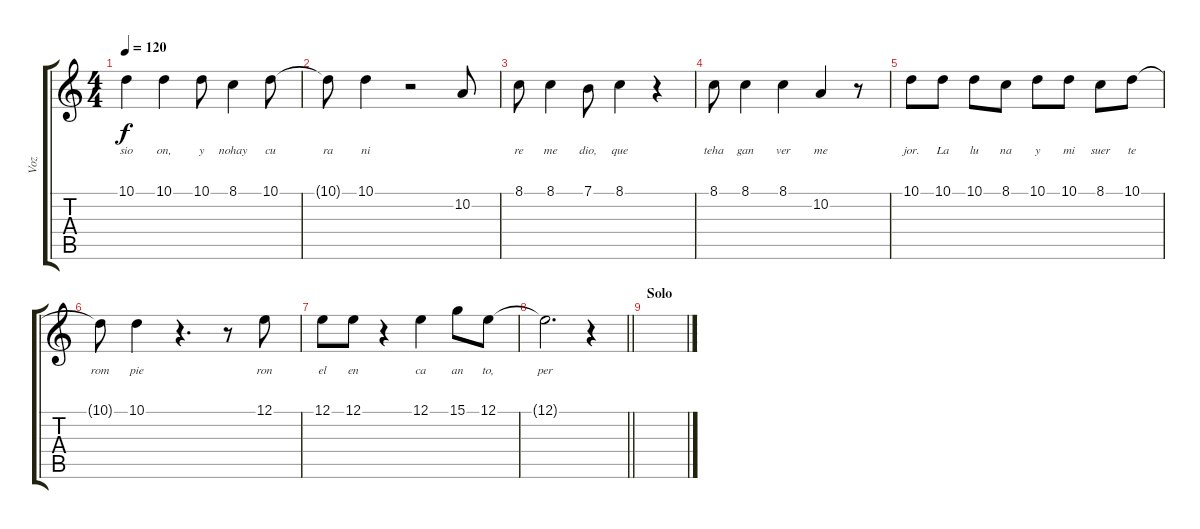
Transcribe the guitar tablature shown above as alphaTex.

\track ("Voz" "Voz") {instrument panflute}
\staff {score tabs}
\tuning (E4 B3 G3 D3 A2 E2) {hide}
\ts (4 4)
\tempo 120
\clef g2
\ks c
10.1.4{lyrics (0 "sio") lyrics (1 "") lyrics (2 "") lyrics (3 "") lyrics (4 "") dy f} 10.1.4{lyrics (0 "on,") lyrics (1 "") lyrics (2 "") lyrics (3 "") lyrics (4 "")} 10.1.8{lyrics (0 "y") lyrics (1 "") lyrics (2 "") lyrics (3 "") lyrics (4 "")} 8.1.4{lyrics (0 "nohay") lyrics (1 "") lyrics (2 "") lyrics (3 "") lyrics (4 "")} 10.1.8{lyrics (0 "cu") lyrics (1 "") lyrics (2 "") lyrics (3 "") lyrics (4 "")} |
10.1{t}.8{lyrics (0 "ra") lyrics (1 "") lyrics (2 "") lyrics (3 "") lyrics (4 "")} 10.1.4{lyrics (0 "ni") lyrics (1 "") lyrics (2 "") lyrics (3 "") lyrics (4 "")} r.2 10.2.8{lyrics (0 "") lyrics (1 "") lyrics (2 "") lyrics (3 "") lyrics (4 "")} |
8.1.8{lyrics (0 "re") lyrics (1 "") lyrics (2 "") lyrics (3 "") lyrics (4 "")} 8.1.4{lyrics (0 "me") lyrics (1 "") lyrics (2 "") lyrics (3 "") lyrics (4 "")} 7.1.8{lyrics (0 "dio,") lyrics (1 "") lyrics (2 "") lyrics (3 "") lyrics (4 "")} 8.1.4{lyrics (0 "que") lyrics (1 "") lyrics (2 "") lyrics (3 "") lyrics (4 "")} r.4 |
8.1.8{lyrics (0 "teha") lyrics (1 "") lyrics (2 "") lyrics (3 "") lyrics (4 "")} 8.1.4{lyrics (0 "gan") lyrics (1 "") lyrics (2 "") lyrics (3 "") lyrics (4 "")} 8.1.4{lyrics (0 "ver") lyrics (1 "") lyrics (2 "") lyrics (3 "") lyrics (4 "")} 10.2.4{lyrics (0 "me") lyrics (1 "") lyrics (2 "") lyrics (3 "") lyrics (4 "")} r.8 |
10.1.8{lyrics (0 "jor.") lyrics (1 "") lyrics (2 "") lyrics (3 "") lyrics (4 "")} 10.1.8{lyrics (0 "La") lyrics (1 "") lyrics (2 "") lyrics (3 "") lyrics (4 "")} 10.1.8{lyrics (0 "lu") lyrics (1 "") lyrics (2 "") lyrics (3 "") lyrics (4 "")} 8.1.8{lyrics (0 "na") lyrics (1 "") lyrics (2 "") lyrics (3 "") lyrics (4 "")} 10.1.8{lyrics (0 "y") lyrics (1 "") lyrics (2 "") lyrics (3 "") lyrics (4 "")} 10.1.8{lyrics (0 "mi") lyrics (1 "") lyrics (2 "") lyrics (3 "") lyrics (4 "")} 8.1.8{lyrics (0 "suer") lyrics (1 "") lyrics (2 "") lyrics (3 "") lyrics (4 "")} 10.1.8{lyrics (0 "te") lyrics (1 "") lyrics (2 "") lyrics (3 "") lyrics (4 "")} |
10.1{t}.8{lyrics (0 "rom") lyrics (1 "") lyrics (2 "") lyrics (3 "") lyrics (4 "")} 10.1.4{lyrics (0 "pie") lyrics (1 "") lyrics (2 "") lyrics (3 "") lyrics (4 "")} r.4{d} r.8 12.1.8{lyrics (0 "ron") lyrics (1 "") lyrics (2 "") lyrics (3 "") lyrics (4 "")} |
12.1.8{lyrics (0 "el") lyrics (1 "") lyrics (2 "") lyrics (3 "") lyrics (4 "")} 12.1.8{lyrics (0 "en") lyrics (1 "") lyrics (2 "") lyrics (3 "") lyrics (4 "")} r.4 12.1.4{lyrics (0 "ca") lyrics (1 "") lyrics (2 "") lyrics (3 "") lyrics (4 "")} 15.1.8{lyrics (0 "an") lyrics (1 "") lyrics (2 "") lyrics (3 "") lyrics (4 "")} 12.1.8{lyrics (0 "to,") lyrics (1 "") lyrics (2 "") lyrics (3 "") lyrics (4 "")} |
\barLineRight lightlight
12.1{t}.2{d lyrics (0 "per") lyrics (1 "") lyrics (2 "") lyrics (3 "") lyrics (4 "")} r.4 |
\section ("" "Solo")
